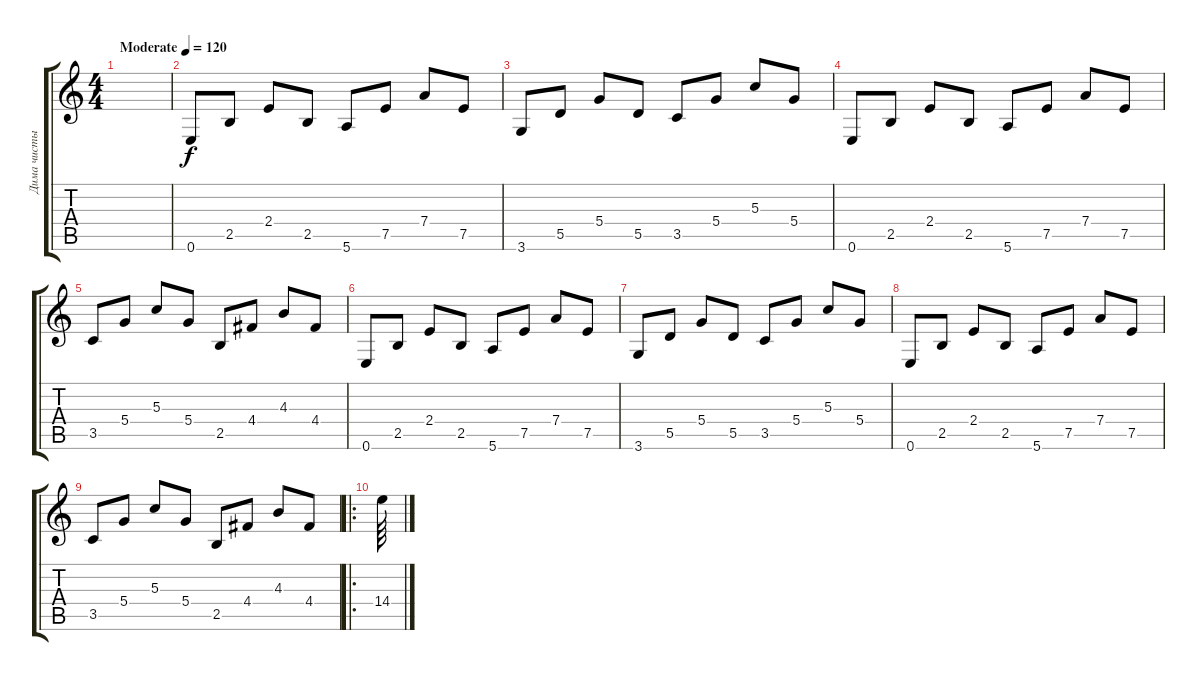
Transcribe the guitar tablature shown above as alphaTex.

\track ("Дима чистый звук" "Дима чисты") {instrument acousticguitarnylon}
\staff {score tabs}
\tuning (E4 B3 G3 D3 A2 E2) {hide}
\ts (4 4)
\tempo (120 "Moderate")
\clef g2
\ks c
|
0.6.8 2.5.8 2.4.8 2.5.8 5.6.8 7.5.8 7.4.8 7.5.8 |
3.6.8 5.5.8 5.4.8 5.5.8 3.5.8 5.4.8 5.3.8 5.4.8 |
0.6.8 2.5.8 2.4.8 2.5.8 5.6.8 7.5.8 7.4.8 7.5.8 |
3.5.8 5.4.8 5.3.8 5.4.8 2.5.8 4.4.8 4.3.8 4.4.8 |
0.6.8 2.5.8 2.4.8 2.5.8 5.6.8 7.5.8 7.4.8 7.5.8 |
3.6.8 5.5.8 5.4.8 5.5.8 3.5.8 5.4.8 5.3.8 5.4.8 |
0.6.8 2.5.8 2.4.8 2.5.8 5.6.8 7.5.8 7.4.8 7.5.8 |
3.5.8 5.4.8 5.3.8 5.4.8 2.5.8 4.4.8 4.3.8 4.4.8 |
\ro
14.4.64
